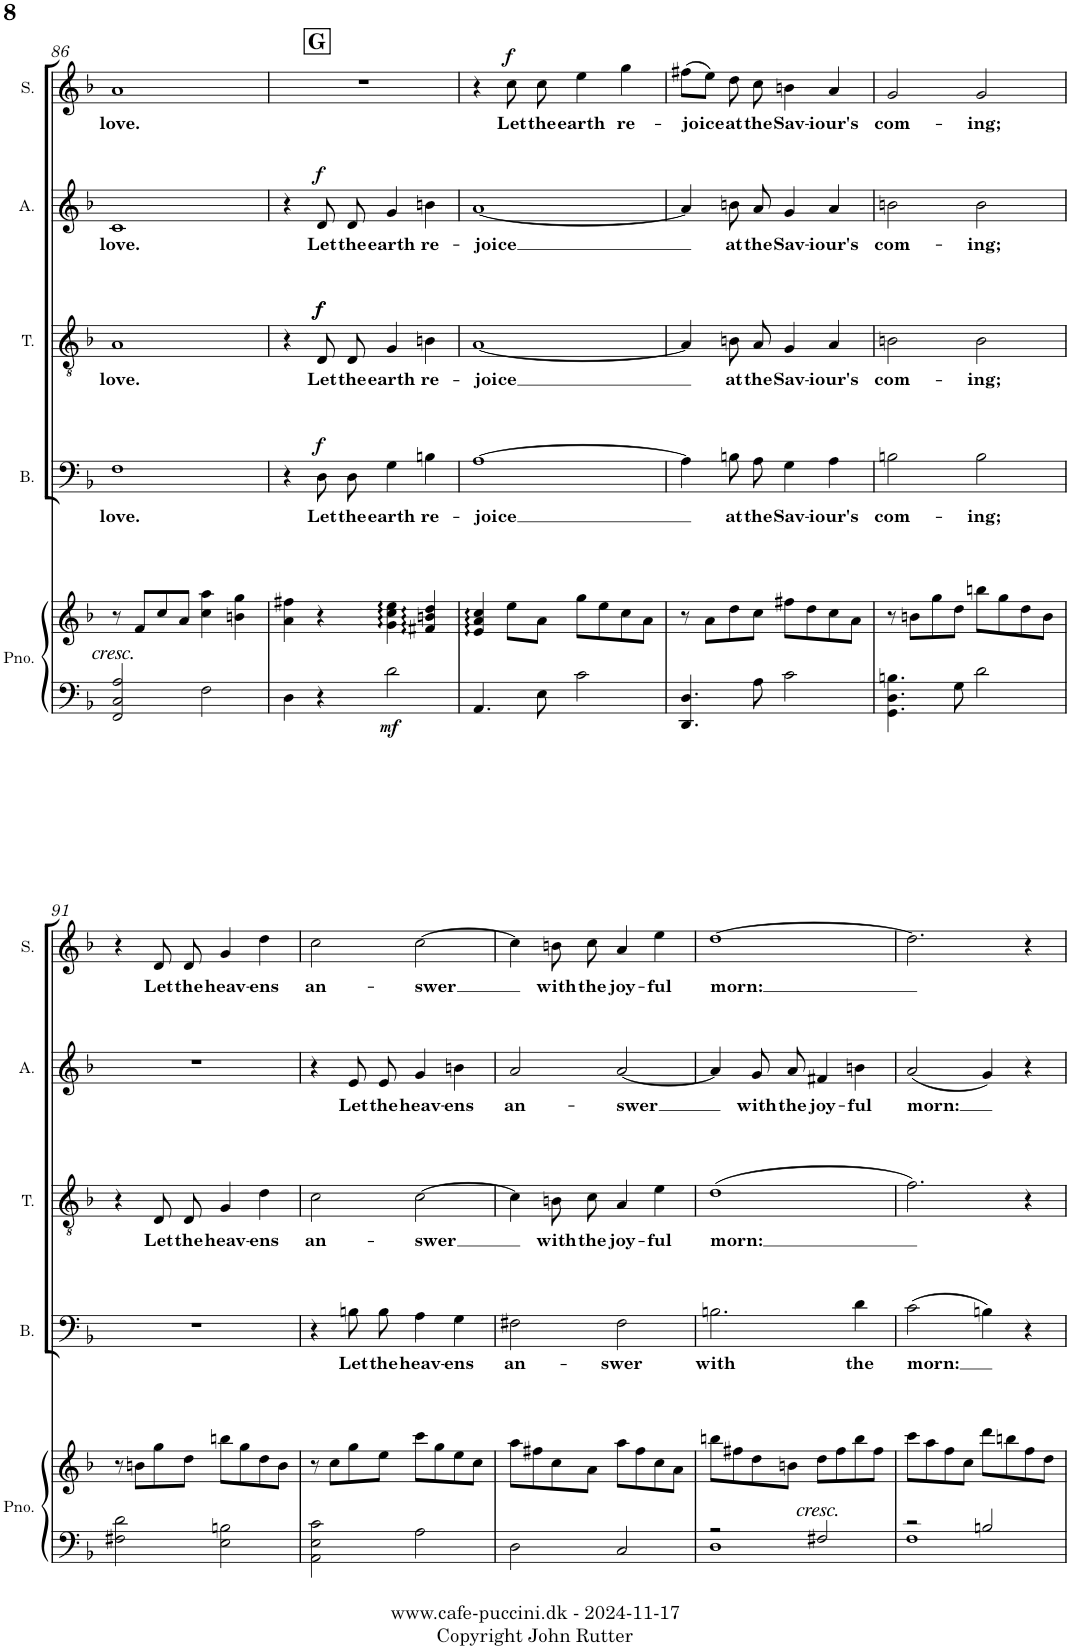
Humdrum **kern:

**kern	**kern	**dynam	**kern	**text	**dynam	**kern	**text	**dynam	**kern	**text	**dynam	**kern	**text	**dynam
*part5	*part5	*part5	*part4	*part4	*part4	*part3	*part3	*part3	*part2	*part2	*part2	*part1	*part1	*part1
*staff6	*staff5	*staff5/6	*staff4	*staff4	*staff4	*staff3	*staff3	*staff3	*staff2	*staff2	*staff2	*staff1	*staff1	*staff1
*I"Piano	*	*	*I"Bass	*	*	*I"Tenor	*	*	*I"Alto	*	*	*I"Soprano	*	*
*I'Pno.	*	*	*I'B.	*	*	*I'T.	*	*	*I'A.	*	*	*I'S.	*	*
!!LO:PB:g=z
*clefF4	*clefG2	*	*clefF4	*	*	*clefGv2	*	*	*clefG2	*	*	*clefG2	*	*
*k[b-]	*k[b-]	*	*k[b-]	*	*	*k[b-]	*	*	*k[b-]	*	*	*k[b-]	*	*
*M2/2	*M2/2	*	*M2/2	*	*	*M2/2	*	*	*M2/2	*	*	*M2/2	*	*
=86	=86	=86	=86	=86	=86	=86	=86	=86	=86	=86	=86	=86	=86	=86
!LO:TX:a:i:t=cresc.	!	!	!	!	!	!	!	!	!	!	!	!	!	!
!	!	!	!	!LO:LY:b	!	!	!LO:LY:b	!	!	!LO:LY:b	!	!	!LO:LY:b	!
2FF/ 2C/ 2A/	8r	.	1F	love.	.	1A	love.	.	1c	love.	.	1a	love.	.
.	8f/L	.	.	.	.	.	.	.	.	.	.	.	.	.
.	8cc/	.	.	.	.	.	.	.	.	.	.	.	.	.
.	8a/J	.	.	.	.	.	.	.	.	.	.	.	.	.
2F\	4cc\ 4aa\	.	.	.	.	.	.	.	.	.	.	.	.	.
.	4bn\ 4gg\	.	.	.	.	.	.	.	.	.	.	.	.	.
!!LO:REH:place=s1:a:B:cj:fs=14:t=G:qo=1
=87	=87	=87	=87	=87	=87	=87	=87	=87	=87	=87	=87	=87	=87	=87
4D\	4a\ 4ff#X\	.	4r	.	.	4r	.	.	4r	.	.	1r	.	.
!	!	!	!	!LO:LY:b	!LO:DY:a	!	!LO:LY:b	!LO:DY:a	!	!LO:LY:b	!	!	!	!
!	!	!	!	!	!	!	!	!LO:DY:n=1:a	!	!	!LO:DY:a	!	!	!
4r	4r	.	8D\L	Let	f	8D/L	Let	f f	8d/L	Let	f	.	.	.
!	!	!	!	!LO:LY:b	!	!	!LO:LY:b	!	!	!LO:LY:b	!	!	!	!
.	.	.	8D\J	the	.	8D/J	the	.	8d/J	the	.	.	.	.
!	!	!LO:DY:b=2	!	!LO:LY:b	!	!	!LO:LY:b	!	!	!LO:LY:b	!	!	!	!
2d\	4g\ 4cc\ 4ee\	mf	4G\	earth	.	4G/	earth	.	4g/	earth	.	.	.	.
!	!	!	!	!LO:LY:b	!	!	!LO:LY:b	!	!	!LO:LY:b	!	!	!	!
.	4f#X/ 4bn/ 4dd/	.	4Bn\	re-	.	4Bn\	re-	.	4bn\	re-	.	.	.	.
=88	=88	=88	=88	=88	=88	=88	=88	=88	=88	=88	=88	=88	=88	=88
!	!	!	!	!LO:LY:b	!	!	!LO:LY:b	!	!	!LO:LY:b	!	!	!	!
4.AA/	4e/ 4a/ 4cc/	.	[1A	-joice	.	[1A	-joice	.	[1a	-joice	.	4r	.	.
!	!	!	!	!	!	!	!	!	!	!	!	!	!LO:LY:b	!LO:DY:a
.	8ee\L	.	.	.	.	.	.	.	.	.	.	8cc\	Let	f
!	!	!	!	!	!	!	!	!	!	!	!	!	!LO:LY:b	!
8E\	8a\J	.	.	.	.	.	.	.	.	.	.	8cc\	the	.
!	!	!	!	!	!	!	!	!	!	!	!	!	!LO:LY:b	!
2c\	8gg\L	.	.	.	.	.	.	.	.	.	.	4ee\	earth	.
.	8ee\	.	.	.	.	.	.	.	.	.	.	.	.	.
!	!	!	!	!	!	!	!	!	!	!	!	!	!LO:LY:b	!
.	8cc\	.	.	.	.	.	.	.	.	.	.	4gg\	re-	.
.	8a\J	.	.	.	.	.	.	.	.	.	.	.	.	.
=89	=89	=89	=89	=89	=89	=89	=89	=89	=89	=89	=89	=89	=89	=89
!	!	!	!	!	!	!	!	!	!	!	!	!	!LO:LY:b	!
4.DD/ 4.D/	8r	.	4A\]	.	.	4A/]	.	.	4a/]	.	.	(8ff#X\L	-joice	.
.	8a\L	.	.	.	.	.	.	.	.	.	.	8ee\J)	.	.
!	!	!	!	!LO:LY:b	!	!	!LO:LY:b	!	!	!LO:LY:b	!	!	!LO:LY:b	!
.	8dd\	.	8Bn\L	at	.	8Bn/L	at	.	8bn/L	at	.	8dd\	at	.
!	!	!	!	!LO:LY:b	!	!	!LO:LY:b	!	!	!LO:LY:b	!	!	!LO:LY:b	!
8A\	8cc\J	.	8A\J	the	.	8A/J	the	.	8a/J	the	.	8cc\	the	.
!	!	!	!	!LO:LY:b	!	!	!LO:LY:b	!	!	!LO:LY:b	!	!	!LO:LY:b	!
2c\	8ff#X\L	.	4G\	Sav-	.	4G/	Sav-	.	4g/	Sav-	.	4bn\	Sav-	.
.	8dd\	.	.	.	.	.	.	.	.	.	.	.	.	.
!	!	!	!	!LO:LY:b	!	!	!LO:LY:b	!	!	!LO:LY:b	!	!	!LO:LY:b	!
.	8cc\	.	4A\	-iour's	.	4A/	-iour's	.	4a/	-iour's	.	4a/	-iour's	.
.	8a\J	.	.	.	.	.	.	.	.	.	.	.	.	.
=90	=90	=90	=90	=90	=90	=90	=90	=90	=90	=90	=90	=90	=90	=90
!	!	!	!	!LO:LY:b	!	!	!LO:LY:b	!	!	!LO:LY:b	!	!	!LO:LY:b	!
4.GG\ 4.D\ 4.Bn\	8r	.	2Bn\	com-	.	2Bn\	com-	.	2bn\	com-	.	2g/	com-	.
.	8bn\L	.	.	.	.	.	.	.	.	.	.	.	.	.
.	8gg\	.	.	.	.	.	.	.	.	.	.	.	.	.
8G\	8dd\J	.	.	.	.	.	.	.	.	.	.	.	.	.
!	!	!	!	!LO:LY:b	!	!	!LO:LY:b	!	!	!LO:LY:b	!	!	!LO:LY:b	!
2d\	8bbn\L	.	2B\	-ing;	.	2B\	-ing;	.	2b\	-ing;	.	2g/	-ing;	.
.	8gg\	.	.	.	.	.	.	.	.	.	.	.	.	.
.	8dd\	.	.	.	.	.	.	.	.	.	.	.	.	.
.	8b\J	.	.	.	.	.	.	.	.	.	.	.	.	.
!!LO:LB:g=z
=91	=91	=91	=91	=91	=91	=91	=91	=91	=91	=91	=91	=91	=91	=91
2F#X\ 2d\	8r	.	1r	.	.	4r	.	.	1r	.	.	4r	.	.
.	8bn\L	.	.	.	.	.	.	.	.	.	.	.	.	.
!	!	!	!	!	!	!	!LO:LY:b	!	!	!	!	!	!LO:LY:b	!
.	8gg\	.	.	.	.	8D/L	Let	.	.	.	.	8d/	Let	.
!	!	!	!	!	!	!	!LO:LY:b	!	!	!	!	!	!LO:LY:b	!
.	8dd\J	.	.	.	.	8D/J	the	.	.	.	.	8d/	the	.
!	!	!	!	!	!	!	!LO:LY:b	!	!	!	!	!	!LO:LY:b	!
2E\ 2Bn\	8bbn\L	.	.	.	.	4G/	heav-	.	.	.	.	4g/	heav-	.
.	8gg\	.	.	.	.	.	.	.	.	.	.	.	.	.
!	!	!	!	!	!	!	!LO:LY:b	!	!	!	!	!	!LO:LY:b	!
.	8dd\	.	.	.	.	4d\	-ens	.	.	.	.	4dd\	-ens	.
.	8b\J	.	.	.	.	.	.	.	.	.	.	.	.	.
=92	=92	=92	=92	=92	=92	=92	=92	=92	=92	=92	=92	=92	=92	=92
!	!	!	!	!	!	!	!LO:LY:b	!	!	!	!	!	!LO:LY:b	!
2AA\ 2E\ 2c\	8r	.	4r	.	.	2c\	an-	.	4r	.	.	2cc\	an-	.
.	8cc\L	.	.	.	.	.	.	.	.	.	.	.	.	.
!	!	!	!	!LO:LY:b	!	!	!	!	!	!LO:LY:b	!	!	!	!
.	8gg\	.	8Bn\L	Let	.	.	.	.	8e/L	Let	.	.	.	.
!	!	!	!	!LO:LY:b	!	!	!	!	!	!LO:LY:b	!	!	!	!
.	8ee\J	.	8B\J	the	.	.	.	.	8e/J	the	.	.	.	.
!	!	!	!	!LO:LY:b	!	!	!LO:LY:b	!	!	!LO:LY:b	!	!	!LO:LY:b	!
2A\	8ccc\L	.	4A\	heav-	.	[2c\	-swer	.	4g/	heav-	.	[2cc\	-swer	.
.	8gg\	.	.	.	.	.	.	.	.	.	.	.	.	.
!	!	!	!	!LO:LY:b	!	!	!	!	!	!LO:LY:b	!	!	!	!
.	8ee\	.	4G\	-ens	.	.	.	.	4bn\	-ens	.	.	.	.
.	8cc\J	.	.	.	.	.	.	.	.	.	.	.	.	.
=93	=93	=93	=93	=93	=93	=93	=93	=93	=93	=93	=93	=93	=93	=93
!	!	!	!	!LO:LY:b	!	!	!	!	!	!LO:LY:b	!	!	!	!
2D\	8aa\L	.	2F#X\	an-	.	4c\]	.	.	2a/	an-	.	4cc\]	.	.
.	8ff#X\	.	.	.	.	.	.	.	.	.	.	.	.	.
!	!	!	!	!	!	!	!LO:LY:b	!	!	!	!	!	!LO:LY:b	!
.	8cc\	.	.	.	.	8Bn\L	with	.	.	.	.	8bn\	with	.
!	!	!	!	!	!	!	!LO:LY:b	!	!	!	!	!	!LO:LY:b	!
.	8a\J	.	.	.	.	8c\J	the	.	.	.	.	8cc\	the	.
!	!	!	!	!LO:LY:b	!	!	!LO:LY:b	!	!	!LO:LY:b	!	!	!LO:LY:b	!
2C/	8aa\L	.	2F#\	-swer	.	4A/	joy-	.	[2a/	-swer	.	4a/	joy-	.
.	8ff#\	.	.	.	.	.	.	.	.	.	.	.	.	.
!	!	!	!	!	!	!	!LO:LY:b	!	!	!	!	!	!LO:LY:b	!
.	8cc\	.	.	.	.	4e\	-ful	.	.	.	.	4ee\	-ful	.
.	8a\J	.	.	.	.	.	.	.	.	.	.	.	.	.
=94	=94	=94	=94	=94	=94	=94	=94	=94	=94	=94	=94	=94	=94	=94
*^	*	*	*	*	*	*	*	*	*	*	*	*	*	*
!	!	!	!	!	!LO:LY:b	!	!	!LO:LY:b	!	!	!	!	!	!LO:LY:b	!
2r	1D	8bbn\L	.	2.Bn\	with	.	(1d	morn:	.	4a/]	.	.	[1dd	morn:	.
.	.	8ff#X\	.	.	.	.	.	.	.	.	.	.	.	.	.
!	!	!	!	!	!	!	!	!	!	!	!LO:LY:b	!	!	!	!
.	.	8dd\	.	.	.	.	.	.	.	8g/L	with	.	.	.	.
!	!	!	!	!	!	!	!	!	!	!	!LO:LY:b	!	!	!	!
.	.	8bn\J	.	.	.	.	.	.	.	8a/J	the	.	.	.	.
!LO:TX:a:i:t=cresc.	!	!	!	!	!	!	!	!	!	!	!	!	!	!	!
!	!	!	!	!	!	!	!	!	!	!	!LO:LY:b	!	!	!	!
2F#X/	.	8dd\L	.	.	.	.	.	.	.	4f#X/	joy-	.	.	.	.
.	.	8ff#\	.	.	.	.	.	.	.	.	.	.	.	.	.
!	!	!	!	!	!LO:LY:b	!	!	!	!	!	!LO:LY:b	!	!	!	!
.	.	8bb\	.	4d\	the	.	.	.	.	4bn\	-ful	.	.	.	.
.	.	8ff#\J	.	.	.	.	.	.	.	.	.	.	.	.	.
=95	=95	=95	=95	=95	=95	=95	=95	=95	=95	=95	=95	=95	=95	=95	=95
!	!	!	!	!	!LO:LY:b	!	!	!	!	!	!LO:LY:b	!	!	!	!
2r	1F	8ccc\L	.	(2c\	morn:	.	2.f\)	.	.	(2a/	morn:	.	2.dd\]	.	.
.	.	8aa\	.	.	.	.	.	.	.	.	.	.	.	.	.
.	.	8ff\	.	.	.	.	.	.	.	.	.	.	.	.	.
.	.	8cc\J	.	.	.	.	.	.	.	.	.	.	.	.	.
2Bn/	.	8ddd\L	.	4Bn\)	.	.	.	.	.	4g/)	.	.	.	.	.
.	.	8bbn\	.	.	.	.	.	.	.	.	.	.	.	.	.
.	.	8ff\	.	4r	.	.	4r	.	.	4r	.	.	4r	.	.
.	.	8dd\J	.	.	.	.	.	.	.	.	.	.	.	.	.
*v	*v	*	*	*	*	*	*	*	*	*	*	*	*	*	*
=	=	=	=	=	=	=	=	=	=	=	=	=	=	=
*-	*-	*-	*-	*-	*-	*-	*-	*-	*-	*-	*-	*-	*-	*-
